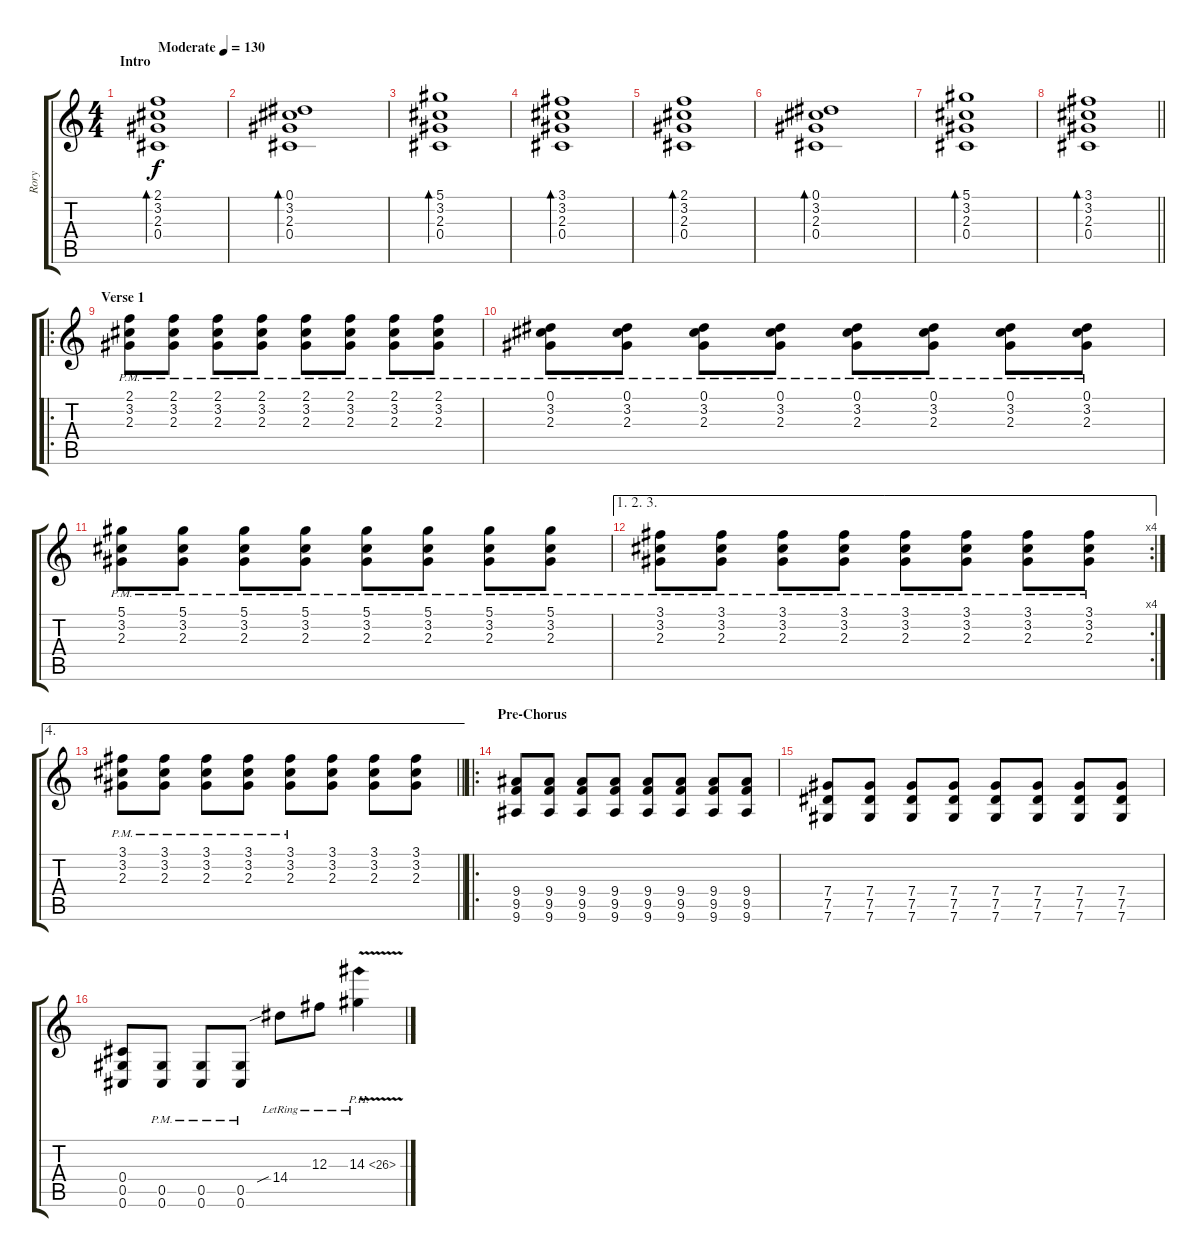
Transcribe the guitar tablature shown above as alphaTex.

\track ("Rory " "Rory ") {instrument electricguitarclean}
\staff {score tabs}
\tuning (Eb4 Bb3 Gb3 Db3 Ab2 Db2) {hide}
\ts (4 4)
\section ("" "Intro")
\tempo (130 "Moderate")
\clef g2
\ks c
(2.1 3.2 2.3 0.4).1{bd 240 dy f instrument electricguitarclean} |
(0.1 3.2 2.3 0.4).1{bd 240} |
(5.1 3.2 2.3 0.4).1{bd 240} |
(3.1 3.2 2.3 0.4).1{bd 240} |
(2.1 3.2 2.3 0.4).1{bd 240} |
(0.1 3.2 2.3 0.4).1{bd 240} |
(5.1 3.2 2.3 0.4).1{bd 240} |
\barLineRight lightlight
(3.1 3.2 2.3 0.4).1{bd 240} |
\ro
\section ("" "Verse 1")
(2.1{pm} 3.2{pm} 2.3{pm}).8 (2.1{pm} 3.2{pm} 2.3{pm}).8 (2.1{pm} 3.2{pm} 2.3{pm}).8 (2.1{pm} 3.2{pm} 2.3{pm}).8 (2.1{pm} 3.2{pm} 2.3{pm}).8 (2.1{pm} 3.2{pm} 2.3{pm}).8 (2.1{pm} 3.2{pm} 2.3{pm}).8 (2.1{pm} 3.2{pm} 2.3{pm}).8 |
(0.1{pm} 3.2{pm} 2.3{pm}).8 (0.1{pm} 3.2{pm} 2.3{pm}).8 (0.1{pm} 3.2{pm} 2.3{pm}).8 (0.1{pm} 3.2{pm} 2.3{pm}).8 (0.1{pm} 3.2{pm} 2.3{pm}).8 (0.1{pm} 3.2{pm} 2.3{pm}).8 (0.1{pm} 3.2{pm} 2.3{pm}).8 (0.1{pm} 3.2{pm} 2.3{pm}).8 |
(5.1{pm} 3.2{pm} 2.3{pm}).8 (5.1{pm} 3.2{pm} 2.3{pm}).8 (5.1{pm} 3.2{pm} 2.3{pm}).8 (5.1{pm} 3.2{pm} 2.3{pm}).8 (5.1{pm} 3.2{pm} 2.3{pm}).8 (5.1{pm} 3.2{pm} 2.3{pm}).8 (5.1{pm} 3.2{pm} 2.3{pm}).8 (5.1{pm} 3.2{pm} 2.3{pm}).8 |
\ae (1 2 3)
\rc 4
(3.1{pm} 3.2{pm} 2.3{pm}).8 (3.1{pm} 3.2{pm} 2.3{pm}).8 (3.1{pm} 3.2{pm} 2.3{pm}).8 (3.1{pm} 3.2{pm} 2.3{pm}).8 (3.1{pm} 3.2{pm} 2.3{pm}).8 (3.1{pm} 3.2{pm} 2.3{pm}).8 (3.1{pm} 3.2{pm} 2.3{pm}).8 (3.1{pm} 3.2{pm} 2.3{pm}).8 |
\ae 4
\barLineRight lightlight
(3.1{pm} 3.2{pm} 2.3{pm}).8 (3.1{pm} 3.2{pm} 2.3{pm}).8 (3.1{pm} 3.2{pm} 2.3{pm}).8 (3.1{pm} 3.2{pm} 2.3{pm}).8 (3.1{pm} 3.2{pm} 2.3{pm}).8 (3.1 3.2 2.3).8 (3.1 3.2 2.3).8 (3.1 3.2 2.3).8 |
\ro
\section ("" "Pre-Chorus")
(9.4 9.5 9.6).8{instrument distortionguitar} (9.4 9.5 9.6).8 (9.4 9.5 9.6).8 (9.4 9.5 9.6).8 (9.4 9.5 9.6).8 (9.4 9.5 9.6).8 (9.4 9.5 9.6).8 (9.4 9.5 9.6).8 |
(7.4 7.5 7.6).8 (7.4 7.5 7.6).8 (7.4 7.5 7.6).8 (7.4 7.5 7.6).8 (7.4 7.5 7.6).8 (7.4 7.5 7.6).8 (7.4 7.5 7.6).8 (7.4 7.5 7.6).8 |
(0.4 0.5 0.6).8 (0.5{pm} 0.6{pm}).8 (0.5{pm} 0.6{pm}).8 (0.5{pm} 0.6{pm}).8 14.4{sib lr}.8 12.3{lr}.8 14.3{ph 12 v lr}.4
